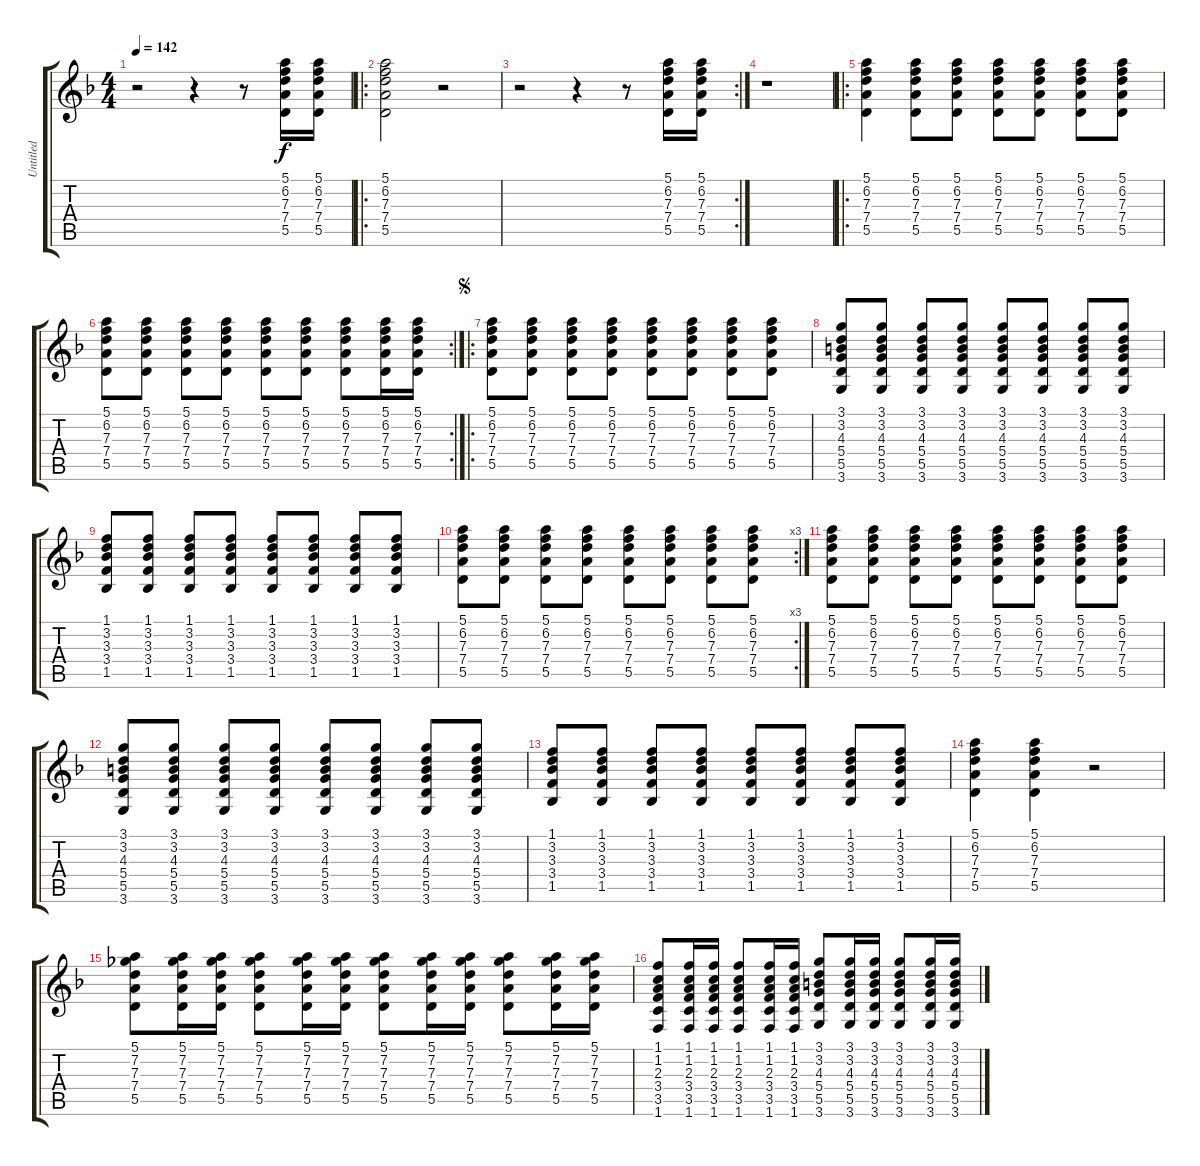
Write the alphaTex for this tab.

\track ("Untitled" "Untitled") {instrument electricguitarclean}
\staff {score tabs}
\tuning (E4 B3 G3 D3 A2 E2) {hide}
\ts (4 4)
\tempo 142
\clef g2
\ks f
r.2{dy f instrument electricguitarclean} r.4 r.8 (5.1 6.2 7.3 7.4 5.5).16 (5.1 6.2 7.3 7.4 5.5).16 |
\ro
(5.1 6.2 7.3 7.4 5.5).2 r.2 |
\rc 2
r.2 r.4 r.8 (5.1 6.2 7.3 7.4 5.5).16 (5.1 6.2 7.3 7.4 5.5).16 |
r.1 |
\ro
(5.1 6.2 7.3 7.4 5.5).4 (5.1 6.2 7.3 7.4 5.5).8 (5.1 6.2 7.3 7.4 5.5).8 (5.1 6.2 7.3 7.4 5.5).8 (5.1 6.2 7.3 7.4 5.5).8 (5.1 6.2 7.3 7.4 5.5).8 (5.1 6.2 7.3 7.4 5.5).8 |
\rc 2
(5.1 6.2 7.3 7.4 5.5).8 (5.1 6.2 7.3 7.4 5.5).8 (5.1 6.2 7.3 7.4 5.5).8 (5.1 6.2 7.3 7.4 5.5).8 (5.1 6.2 7.3 7.4 5.5).8 (5.1 6.2 7.3 7.4 5.5).8 (5.1 6.2 7.3 7.4 5.5).8 (5.1 6.2 7.3 7.4 5.5).16 (5.1 6.2 7.3 7.4 5.5).16 |
\ro
\jump segno
(5.1 6.2 7.3 7.4 5.5).8 (5.1 6.2 7.3 7.4 5.5).8 (5.1 6.2 7.3 7.4 5.5).8 (5.1 6.2 7.3 7.4 5.5).8 (5.1 6.2 7.3 7.4 5.5).8 (5.1 6.2 7.3 7.4 5.5).8 (5.1 6.2 7.3 7.4 5.5).8 (5.1 6.2 7.3 7.4 5.5).8 |
(3.1 3.2 4.3 5.4 5.5 3.6).8 (3.1 3.2 4.3 5.4 5.5 3.6).8 (3.1 3.2 4.3 5.4 5.5 3.6).8 (3.1 3.2 4.3 5.4 5.5 3.6).8 (3.1 3.2 4.3 5.4 5.5 3.6).8 (3.1 3.2 4.3 5.4 5.5 3.6).8 (3.1 3.2 4.3 5.4 5.5 3.6).8 (3.1 3.2 4.3 5.4 5.5 3.6).8 |
(1.1 3.2 3.3 3.4 1.5).8 (1.1 3.2 3.3 3.4 1.5).8 (1.1 3.2 3.3 3.4 1.5).8 (1.1 3.2 3.3 3.4 1.5).8 (1.1 3.2 3.3 3.4 1.5).8 (1.1 3.2 3.3 3.4 1.5).8 (1.1 3.2 3.3 3.4 1.5).8 (1.1 3.2 3.3 3.4 1.5).8 |
\rc 3
(5.1 6.2 7.3 7.4 5.5).8 (5.1 6.2 7.3 7.4 5.5).8 (5.1 6.2 7.3 7.4 5.5).8 (5.1 6.2 7.3 7.4 5.5).8 (5.1 6.2 7.3 7.4 5.5).8 (5.1 6.2 7.3 7.4 5.5).8 (5.1 6.2 7.3 7.4 5.5).8 (5.1 6.2 7.3 7.4 5.5).8 |
(5.1 6.2 7.3 7.4 5.5).8 (5.1 6.2 7.3 7.4 5.5).8 (5.1 6.2 7.3 7.4 5.5).8 (5.1 6.2 7.3 7.4 5.5).8 (5.1 6.2 7.3 7.4 5.5).8 (5.1 6.2 7.3 7.4 5.5).8 (5.1 6.2 7.3 7.4 5.5).8 (5.1 6.2 7.3 7.4 5.5).8 |
(3.1 3.2 4.3 5.4 5.5 3.6).8 (3.1 3.2 4.3 5.4 5.5 3.6).8 (3.1 3.2 4.3 5.4 5.5 3.6).8 (3.1 3.2 4.3 5.4 5.5 3.6).8 (3.1 3.2 4.3 5.4 5.5 3.6).8 (3.1 3.2 4.3 5.4 5.5 3.6).8 (3.1 3.2 4.3 5.4 5.5 3.6).8 (3.1 3.2 4.3 5.4 5.5 3.6).8 |
(1.1 3.2 3.3 3.4 1.5).8 (1.1 3.2 3.3 3.4 1.5).8 (1.1 3.2 3.3 3.4 1.5).8 (1.1 3.2 3.3 3.4 1.5).8 (1.1 3.2 3.3 3.4 1.5).8 (1.1 3.2 3.3 3.4 1.5).8 (1.1 3.2 3.3 3.4 1.5).8 (1.1 3.2 3.3 3.4 1.5).8 |
(5.1 6.2 7.3 7.4 5.5).4 (5.1 6.2 7.3 7.4 5.5).4 r.2 |
(5.1 7.2 7.3 7.4 5.5).8 (5.1 7.2 7.3 7.4 5.5).16 (5.1 7.2 7.3 7.4 5.5).16 (5.1 7.2 7.3 7.4 5.5).8 (5.1 7.2 7.3 7.4 5.5).16 (5.1 7.2 7.3 7.4 5.5).16 (5.1 7.2 7.3 7.4 5.5).8 (5.1 7.2 7.3 7.4 5.5).16 (5.1 7.2 7.3 7.4 5.5).16 (5.1 7.2 7.3 7.4 5.5).8 (5.1 7.2 7.3 7.4 5.5).16 (5.1 7.2 7.3 7.4 5.5).16 |
(1.1 1.2 2.3 3.4 3.5 1.6).8 (1.1 1.2 2.3 3.4 3.5 1.6).16 (1.1 1.2 2.3 3.4 3.5 1.6).16 (1.1 1.2 2.3 3.4 3.5 1.6).8 (1.1 1.2 2.3 3.4 3.5 1.6).16 (1.1 1.2 2.3 3.4 3.5 1.6).16 (3.1 3.2 4.3 5.4 5.5 3.6).8 (3.1 3.2 4.3 5.4 5.5 3.6).16 (3.1 3.2 4.3 5.4 5.5 3.6).16 (3.1 3.2 4.3 5.4 5.5 3.6).8 (3.1 3.2 4.3 5.4 5.5 3.6).16 (3.1 3.2 4.3 5.4 5.5 3.6).16
